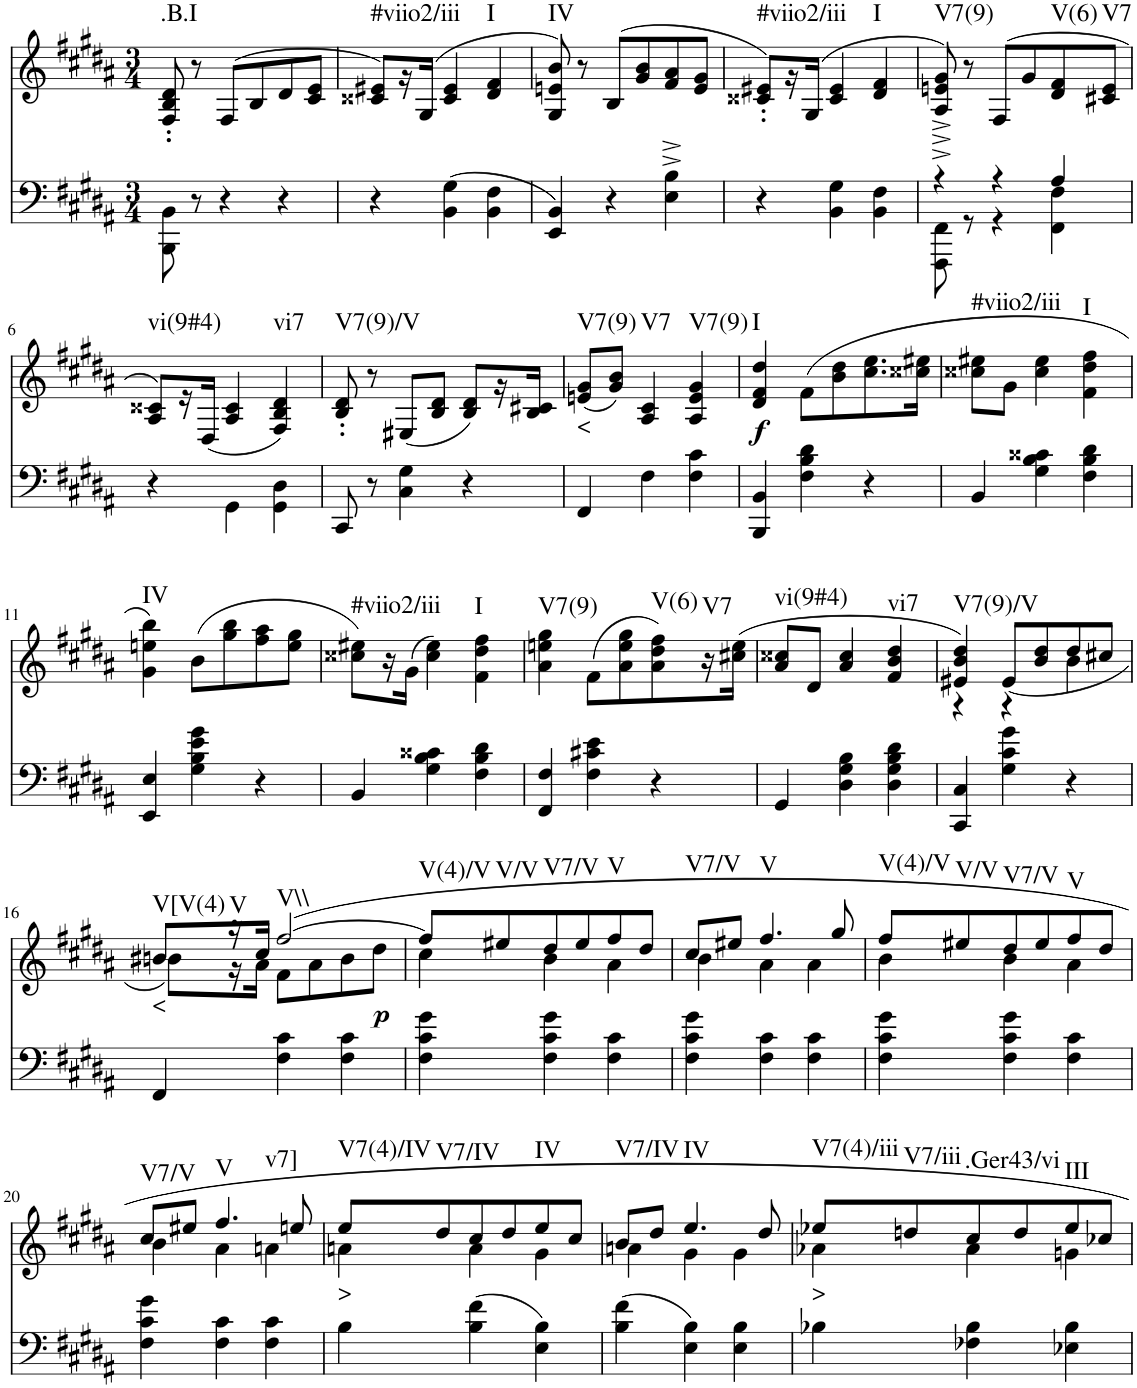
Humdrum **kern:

**kern	**kern	**text	**dynam	**harte
*part2	*part1	*part1	*part1	*part1
*staff2	*staff1	*staff1	*staff1	*
*I"Piano	*I"Piano	*	*	*
*I'Pno	*I'Pno	*	*	*
*clefF4	*clefG2	*	*	*
*k[f#c#g#d#a#]	*k[f#c#g#d#a#]	*	*	*
*B:	*B:	*	*	*
*M3/4	*M3/4	*	*	*
=1	=1	=1	=1	=1
!	!	!	!	!LO:H:kt=.B.I
8BBB\ 8BB\	8F#/' 8B/' 8d#/'	.	.	N
8r	8r	.	.	.
4r	(>8F#/L	.	.	.
.	8B/	.	.	.
4r	8d#/	.	.	.
.	8c#/ 8e/J	.	.	.
=2	=2	=2	=2	=2
!	!	!	!	!LO:H:kt=#viio2/iii
4r	8c##X/ 8e#X/L)	.	.	N
.	16r	.	.	.
.	(>16G#/JJ	.	.	.
(4BB\ 4G#\	4c##/ 4e#/	.	.	.
!	!	!	!	!LO:H:kt=I
4BB\ 4F#\	4d#/ 4f#/	.	.	N
=3	=3	=3	=3	=3
!	!	!	!	!LO:H:kt=IV
4EE/ 4BB/)	8G#/ 8en/ 8b/)	.	.	N
.	8r	.	.	.
4r	(>8B/L	.	.	.
.	8g#/ 8b/	.	.	.
4E\^ 4B\^	8f#/ 8a#/	.	.	.
.	8e/ 8g#/J	.	.	.
=4	=4	=4	=4	=4
!	!	!	!	!LO:H:kt=#viio2/iii
4r	8c##X/' 8e#X/'L)	.	.	N
.	16r	.	.	.
.	(>16G#/JJ	.	.	.
4BB\ 4G#\	4c##/ 4e#/	.	.	.
!	!	!	!	!LO:H:kt=I
4BB\ 4F#\	4d#/ 4f#/	.	.	N
=5	=5	=5	=5	=5
*^	*	*	*	*
!	!	!	!	!	!LO:H:kt=V7(9)
4r	8FFF#\ 8FF#\	8A#/^ 8en/^ 8g#/^)	.	.	N
.	8r	8r	.	.	.
4r	4r	(>8F#/L	.	.	.
.	.	8g#/	.	.	.
!	!	!	!	!	!LO:H:kt=V(6)
4A#/	4FF#\ 4F#\	8d#/ 8f#/	.	.	N
!	!	!	!	!	!LO:H:kt=V7
.	.	8c#X/ 8e/J	.	.	N
*v	*v	*	*	*	*
!!LO:LB:g=z
=6	=6	=6	=6	=6
!	!	!	!	!LO:H:kt=vi(9#4)
4r	8A#/ 8c##X/L)	.	.	N
.	16r	.	.	.
.	(16D#/JJ	.	.	.
4GG#\	4A#/ 4c##/	.	.	.
!	!	!	!	!LO:H:kt=vi7
4GG#\ 4D#\	4F#/ 4B/ 4d#/)	.	.	N
=7	=7	=7	=7	=7
!	!	!	!	!LO:H:kt=V7(9)/V
8CC#/	8B/' 8d#/'	.	.	N
8r	8r	.	.	.
4C#\ 4G#\	(8E#X/L	.	.	.
.	8B/ 8d#/J	.	.	.
4r	8B/ 8d#/L)	.	.	.
.	16r	.	.	.
.	16B/ 16c#X/JJ	.	.	.
=8	=8	=8	=8	=8
!	!	!LO:LY:b	!	!LO:H:kt=V7(9)
4FF#/	(8en/ 8g#/L	<	.	N
.	8g#/ 8b/J)	.	.	.
!	!	!	!	!LO:H:kt=V7
4F#\	4A#/ 4c#/	.	.	N
!	!	!	!	!LO:H:kt=V7(9)
4F#\ 4c#\	4A#/ 4e/ 4g#/	.	.	N
=9	=9	=9	=9	=9
!	!	!	!LO:DY:b	!LO:H:kt=I
4BBB/ 4BB/	4d#/ 4f#/ 4dd#/	.	f	N
4F#\ 4B\ 4d#\	(8f#\L	.	.	.
.	8b\ 8dd#\	.	.	.
4r	8.cc#\ 8.ee\	.	.	.
.	16cc##X\ 16ee#X\Jk	.	.	.
=10	=10	=10	=10	=10
!	!	!	!	!LO:H:kt=#viio2/iii
4BB/	8cc##X\ 8ee#X\L	.	.	N
.	8g#\J	.	.	.
4G#\ 4B\ 4c##X\	4cc##\ 4ee#\	.	.	.
!	!	!	!	!LO:H:kt=I
4F#\ 4B\ 4d#\	4f#\ 4dd#\ 4ff#\	.	.	N
!!LO:LB:g=z
=11	=11	=11	=11	=11
!	!	!	!	!LO:H:kt=IV
4EE/ 4E/	4g#\ 4een\ 4bb\)	.	.	N
4G#\ 4B\ 4e\ 4g#\	(8b\L	.	.	.
.	8gg#\ 8bb\	.	.	.
4r	8ff#\ 8aa#\	.	.	.
.	8ee\ 8gg#\J	.	.	.
=12	=12	=12	=12	=12
!	!	!	!	!LO:H:kt=#viio2/iii
4BB/	8cc##X\ 8ee#X\L)	.	.	N
.	16r	.	.	.
.	(16g#\JJ	.	.	.
4G#\ 4B\ 4c##X\	4cc##\ 4ee#\)	.	.	.
!	!	!	!	!LO:H:kt=I
4F#\ 4B\ 4d#\	4f#\ 4dd#\ 4ff#\	.	.	N
=13	=13	=13	=13	=13
!	!	!	!	!LO:H:kt=V7(9)
4FF#/ 4F#/	4a#\ 4een\ 4gg#\	.	.	N
4F#\ 4c#X\ 4e\	(8f#\L	.	.	.
.	8a#\ 8ee\ 8gg#\	.	.	.
!	!	!	!	!LO:H:kt=V(6)
4r	8a#\ 8dd#\ 8ff#\)	.	.	N
!	!	!	!	!LO:H:kt=V7
.	16r	.	.	N
.	(16cc#X\ 16ee\JJ	.	.	.
=14	=14	=14	=14	=14
!	!	!	!	!LO:H:kt=vi(9#4)
4GG#/	8a#/ 8cc##X/L	.	.	N
.	8d#/J	.	.	.
4D#\ 4G#\ 4B\	4a#/ 4cc##/	.	.	.
!	!	!	!	!LO:H:kt=vi7
4D#\ 4G#\ 4B\ 4d#\	4f#/ 4b/ 4dd#/	.	.	N
=15	=15	=15	=15	=15
*	*^	*	*	*
!	!	!	!	!	!LO:H:kt=V7(9)/V
4CC#/ 4C#/	4e#X/ 4b/ 4dd#/)	4r	.	.	N
4G#\ 4c#\ 4g#\	(8e#/L	4r	.	.	.
.	8b/ 8dd#/	.	.	.	.
4r	8dd#/	4b\	.	.	.
.	8cc#X/J	.	.	.	.
!!LO:LB:g=z	!!
=16	=16	=16	=16	=16	=16
!	!	!	!LO:LY:b	!	!LO:H:kt=V[V(4)
4FF#/	8b#X/L	8bn\L)	<	.	N
!	!	!	!	!	!LO:H:kt=V
.	16r	16r	.	.	N
.	16cc#/JJ	16a#\JJ	.	.	.
!	!	!	!	!	!LO:H:kt=V\\
4F#\ 4c#\	[2ff#/	8f#\L	.	.	N
.	.	8a#\	.	.	.
4F#\ 4c#\	.	8b\	.	.	.
!	!	!	!	!LO:DY:b	!
.	.	8dd#\J	.	p	.
=17	=17	=17	=17	=17	=17
!	!	!	!	!	!LO:H:kt=V(4)/V
4F#\ 4c#\ 4g#\	8ff#/L]	4cc#\	.	.	N
!	!	!	!	!	!LO:H:kt=V/V
.	8ee#X/	.	.	.	N
!	!	!	!	!	!LO:H:kt=V7/V
4F#\ 4c#\ 4g#\	8dd#/	4b\	.	.	N
.	8ee#/	.	.	.	.
!	!	!	!	!	!LO:H:kt=V
4F#\ 4c#\	8ff#/	4a#\	.	.	N
.	8dd#/J	.	.	.	.
=18	=18	=18	=18	=18	=18
!	!	!	!	!	!LO:H:kt=V7/V
4F#\ 4c#\ 4g#\	8cc#/L	4b\	.	.	N
.	8ee#X/J	.	.	.	.
!	!	!	!	!	!LO:H:kt=V
4F#\ 4c#\	4.ff#/	4a#\	.	.	N
4F#\ 4c#\	.	4a#\	.	.	.
.	8gg#/	.	.	.	.
=19	=19	=19	=19	=19	=19
!	!	!	!	!	!LO:H:kt=V(4)/V
4F#\ 4c#\ 4g#\	8ff#/L	4b\	.	.	N
!	!	!	!	!	!LO:H:kt=V/V
.	8ee#X/	.	.	.	N
!	!	!	!	!	!LO:H:kt=V7/V
4F#\ 4c#\ 4g#\	8dd#/	4b\	.	.	N
.	8ee#/	.	.	.	.
!	!	!	!	!	!LO:H:kt=V
4F#\ 4c#\	8ff#/	4a#\	.	.	N
.	8dd#/J	.	.	.	.
!!LO:LB:g=z	!!
=20	=20	=20	=20	=20	=20
!	!	!	!	!	!LO:H:kt=V7/V
4F#\ 4c#\ 4g#\	8cc#/L	4b\	.	.	N
.	8ee#X/J	.	.	.	.
!	!	!	!	!	!LO:H:n=1:kt=V
!	!	!	!	!	!LO:H:n=2:kt=v7]
4F#\ 4c#\	4.ff#/	4a#\	.	.	N N
4F#\ 4c#\	.	4an\	.	.	.
.	8een/	.	.	.	.
=21	=21	=21	=21	=21	=21
!	!	!	!LO:LY:b	!	!LO:H:kt=V7(4)/IV
4B\	8ee/L	4an\	>	.	N
!	!	!	!	!	!LO:H:kt=V7/IV
.	8dd#/	.	.	.	N
(4B\ 4f#\	8cc#/	4a\	.	.	.
.	8dd#/	.	.	.	.
!	!	!	!	!	!LO:H:kt=IV
4E\ 4B\)	8ee/	4g#\	.	.	N
.	8cc#/J	.	.	.	.
=22	=22	=22	=22	=22	=22
!	!	!	!	!	!LO:H:kt=V7/IV
(4B\ 4f#\	8b/L	4an\	.	.	N
.	8dd#/J	.	.	.	.
!	!	!	!	!	!LO:H:kt=IV
4E\ 4B\)	4.ee/	4g#\	.	.	N
4E\ 4B\	.	4g#\	.	.	.
.	8dd#/	.	.	.	.
=23	=23	=23	=23	=23	=23
!	!	!	!LO:LY:b	!	!LO:H:kt=V7(4)/iii
4B-X\	8ee-X/L	4a-X\	>	.	N
!	!	!	!	!	!LO:H:kt=V7/iii
.	8ddn/	.	.	.	N
!	!	!	!	!	!LO:H:kt=.Ger43/vi
4F-X\ 4B-\	8cc#/	4a-\	.	.	N
.	8dd/	.	.	.	.
!	!	!	!	!	!LO:H:kt=III
4E-X\ 4B-\	8ee-/	4gn\	.	.	N
.	8cc-X/J	.	.	.	.
*	*v	*v	*	*	*
=	=	=	=	=
*-	*-	*-	*-	*-
